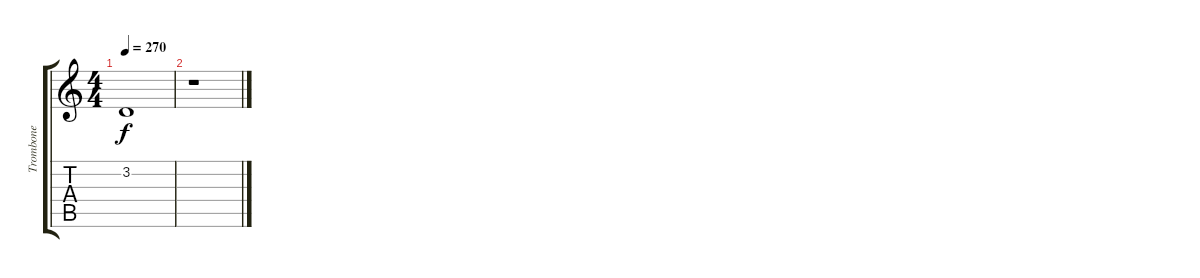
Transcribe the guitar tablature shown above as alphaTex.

\track ("Trombone" "Trombone") {instrument trombone}
\staff {score tabs}
\tuning (E4 B3 G3 D3 A2 E2) {hide}
\ts (4 4)
\tempo 270
\clef g2
\ks c
3.2{t}.1{dy f} |
r.1
